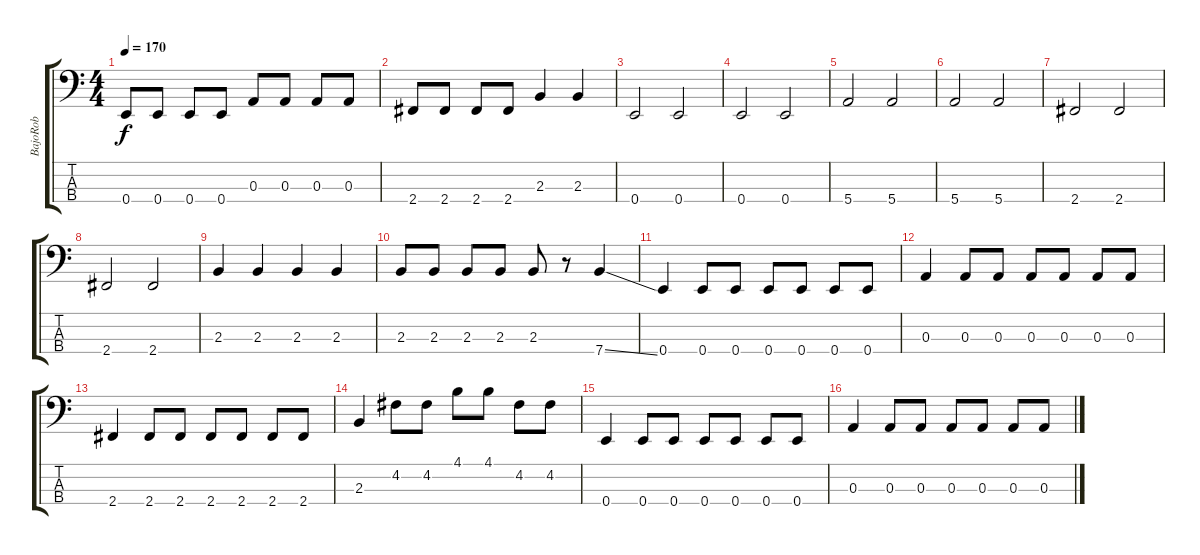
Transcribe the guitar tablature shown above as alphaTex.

\track ("BajoRob" "BajoRob") {instrument electricbassfinger}
\staff {score tabs}
\tuning (G2 D2 A1 E1) {hide}
\ts (4 4)
\tempo 170
\clef f4
\ks c
0.4.8{dy f} 0.4.8 0.4.8 0.4.8 0.3.8 0.3.8 0.3.8 0.3.8 |
2.4.8 2.4.8 2.4.8 2.4.8 2.3.4 2.3.4 |
0.4.2 0.4.2 |
0.4.2 0.4.2 |
5.4.2 5.4.2 |
5.4.2 5.4.2 |
2.4.2 2.4.2 |
2.4.2 2.4.2 |
2.3.4 2.3.4 2.3.4 2.3.4 |
2.3.8 2.3.8 2.3.8 2.3.8 2.3.8 r.8 7.4{ss}.4 |
0.4.4{volume 13} 0.4.8 0.4.8 0.4.8 0.4.8 0.4.8 0.4.8 |
0.3.4 0.3.8 0.3.8 0.3.8 0.3.8 0.3.8 0.3.8 |
2.4.4 2.4.8 2.4.8 2.4.8 2.4.8 2.4.8 2.4.8 |
2.3.4 4.2.8 4.2.8 4.1.8 4.1.8 4.2.8 4.2.8 |
0.4.4{volume 13} 0.4.8 0.4.8 0.4.8 0.4.8 0.4.8 0.4.8 |
0.3.4 0.3.8 0.3.8 0.3.8 0.3.8 0.3.8 0.3.8
